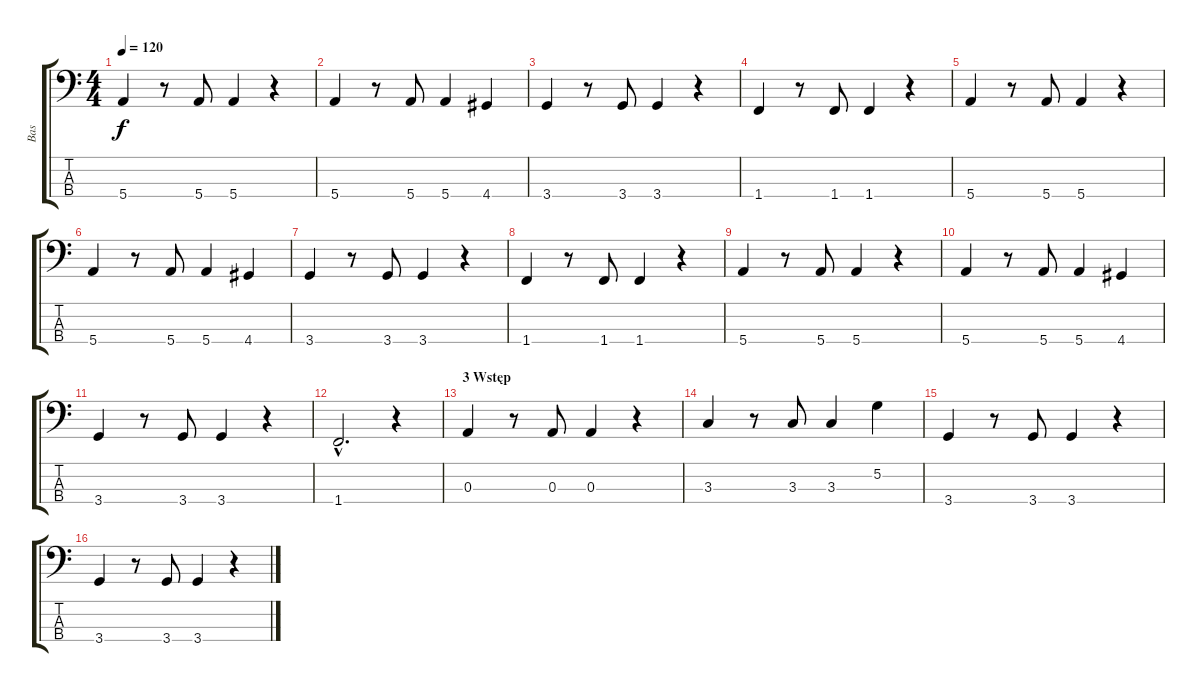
\track ("Bas" "Bas") {instrument electricbassfinger}
\staff {score tabs}
\tuning (G2 D2 A1 E1) {hide}
\ts (4 4)
\tempo 120
\clef f4
\ks c
5.4.4{dy f} r.8 5.4.8 5.4.4 r.4 |
5.4.4 r.8 5.4.8 5.4.4 4.4.4 |
3.4.4 r.8 3.4.8 3.4.4 r.4 |
1.4.4 r.8 1.4.8 1.4.4 r.4 |
5.4.4 r.8 5.4.8 5.4.4 r.4 |
5.4.4 r.8 5.4.8 5.4.4 4.4.4 |
3.4.4 r.8 3.4.8 3.4.4 r.4 |
1.4.4 r.8 1.4.8 1.4.4 r.4 |
5.4.4 r.8 5.4.8 5.4.4 r.4 |
5.4.4 r.8 5.4.8 5.4.4 4.4.4 |
3.4.4 r.8 3.4.8 3.4.4 r.4 |
1.4{hac}.2{d} r.4 |
\section ("" "3 Wstęp")
0.3.4 r.8 0.3.8 0.3.4 r.4 |
3.3.4 r.8 3.3.8 3.3.4 5.2.4 |
3.4.4 r.8 3.4.8 3.4.4 r.4 |
3.4.4 r.8 3.4.8 3.4.4 r.4
